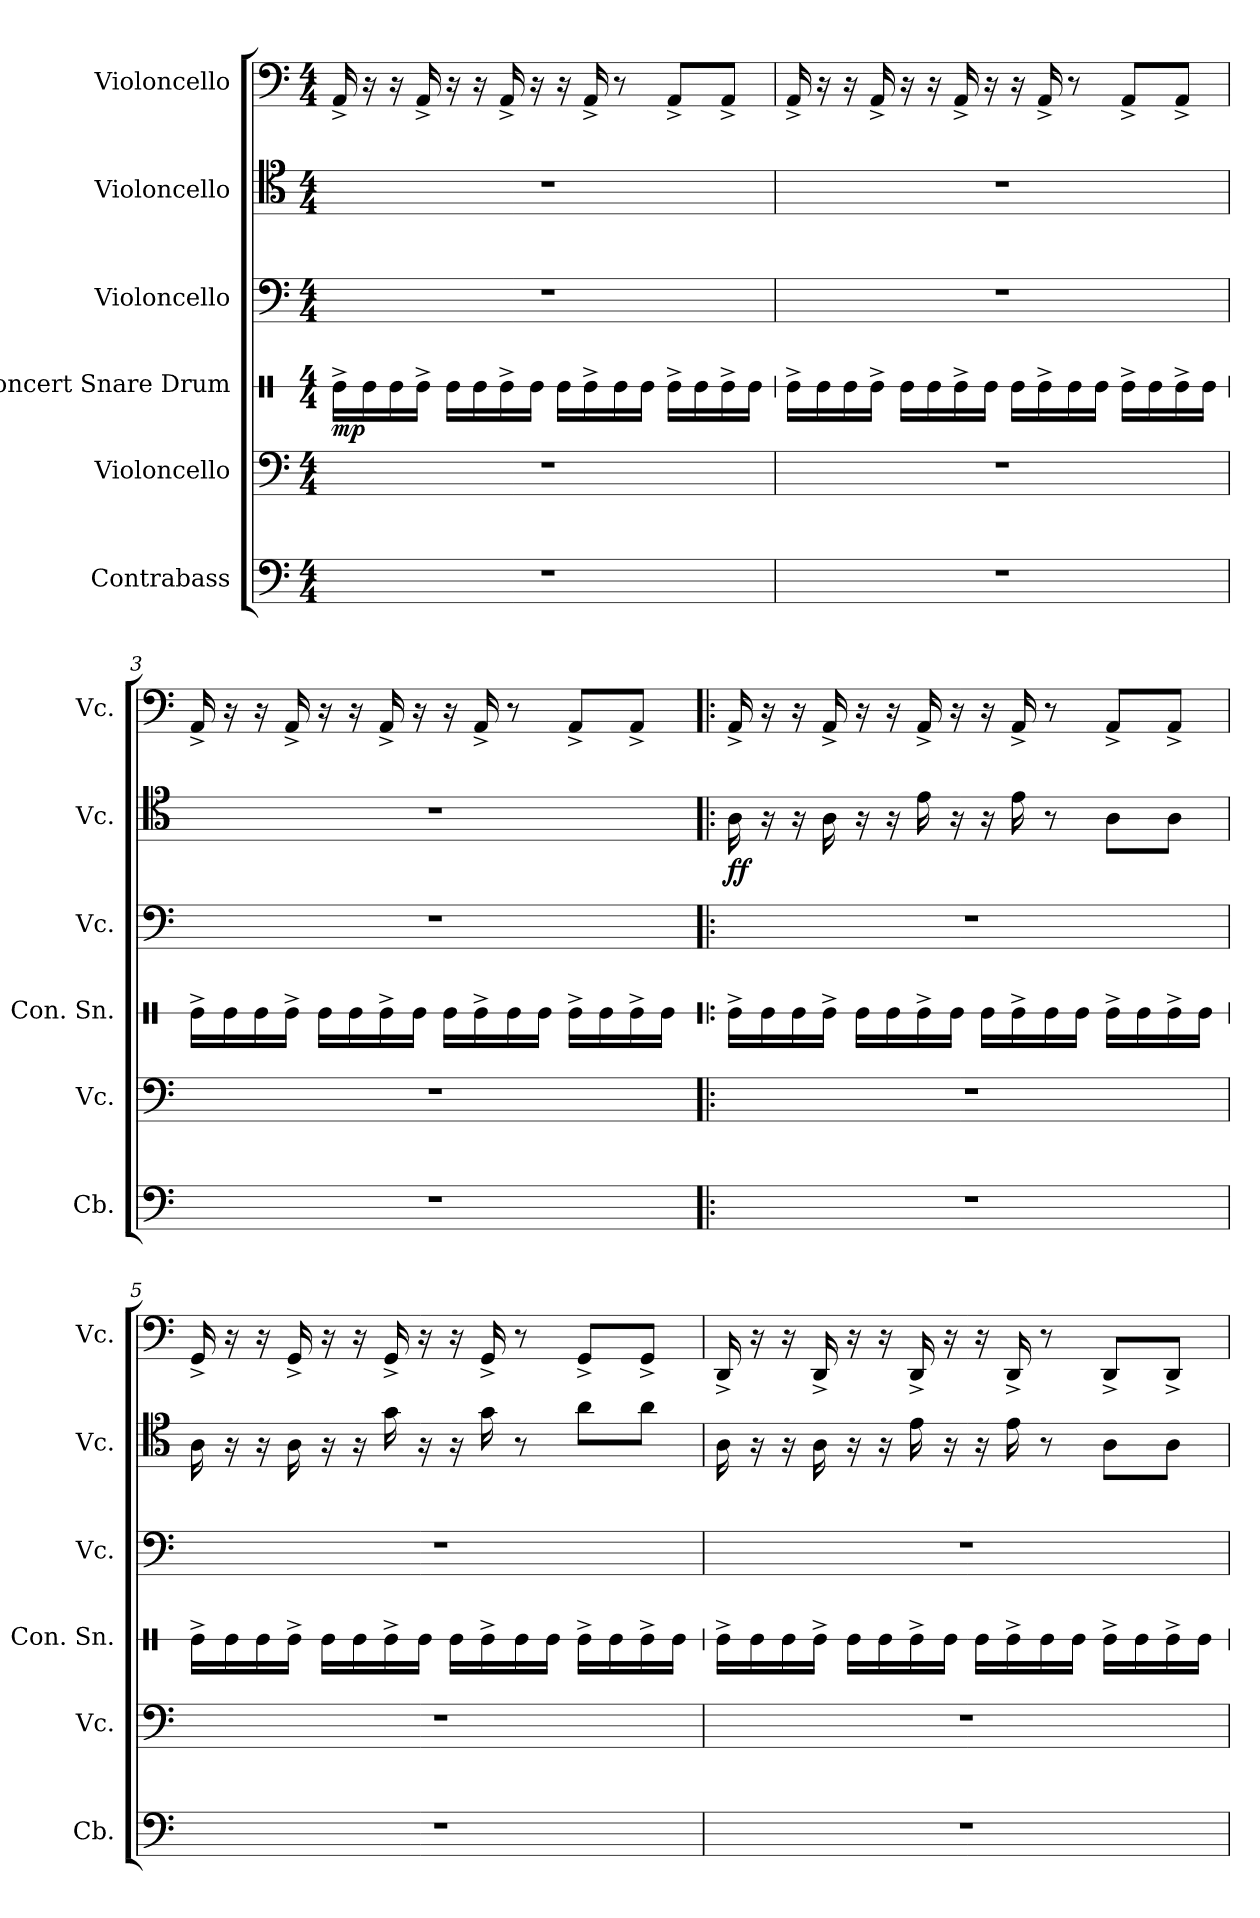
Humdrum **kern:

**kern	**kern	**kern	**dynam	**kern	**kern	**dynam	**kern
*part6	*part5	*part4	*part4	*part3	*part2	*part2	*part1
*staff6	*staff5	*staff4	*staff4	*staff3	*staff2	*staff2	*staff1
*I"Contrabass	*I"Violoncello	*I"Concert Snare Drum	*	*I"Violoncello	*I"Violoncello	*	*I"Violoncello
*I'Cb.	*I'Vc.	*I'Con. Sn.	*	*I'Vc.	*I'Vc.	*	*I'Vc.
*	*	*stria1	*	*	*	*	*
*clefF4	*clefF4	*clefX	*	*clefF4	*clefC4	*	*clefF4
*ITrd7c12	*	*	*	*	*	*	*
*k[]	*k[]	*k[]	*	*k[]	*k[]	*	*k[]
*M4/4	*M4/4	*M4/4	*	*M4/4	*M4/4	*	*M4/4
=1	=1	=1	=1	=1	=1	=1	=1
!	!	!	!LO:DY:b	!	!	!	!
1r	1r	16Re^\LL	mp	1r	1r	.	16AA^/
.	.	16Re\	.	.	.	.	16r
.	.	16Re\	.	.	.	.	16r
.	.	16Re^\JJ	.	.	.	.	16AA^/
.	.	16Re\LL	.	.	.	.	16r
.	.	16Re\	.	.	.	.	16r
.	.	16Re^\	.	.	.	.	16AA^/
.	.	16Re\JJ	.	.	.	.	16r
.	.	16Re\LL	.	.	.	.	16r
.	.	16Re^\	.	.	.	.	16AA^/
.	.	16Re\	.	.	.	.	8r
.	.	16Re\JJ	.	.	.	.	.
.	.	16Re^\LL	.	.	.	.	8AA^/L
.	.	16Re\	.	.	.	.	.
.	.	16Re^\	.	.	.	.	8AA^/J
.	.	16Re\JJ	.	.	.	.	.
=2	=2	=2	=2	=2	=2	=2	=2
1r	1r	16Re^\LL	.	1r	1r	.	16AA^/
.	.	16Re\	.	.	.	.	16r
.	.	16Re\	.	.	.	.	16r
.	.	16Re^\JJ	.	.	.	.	16AA^/
.	.	16Re\LL	.	.	.	.	16r
.	.	16Re\	.	.	.	.	16r
.	.	16Re^\	.	.	.	.	16AA^/
.	.	16Re\JJ	.	.	.	.	16r
.	.	16Re\LL	.	.	.	.	16r
.	.	16Re^\	.	.	.	.	16AA^/
.	.	16Re\	.	.	.	.	8r
.	.	16Re\JJ	.	.	.	.	.
.	.	16Re^\LL	.	.	.	.	8AA^/L
.	.	16Re\	.	.	.	.	.
.	.	16Re^\	.	.	.	.	8AA^/J
.	.	16Re\JJ	.	.	.	.	.
!!LO:LB:g=z
=3	=3	=3	=3	=3	=3	=3	=3
1r	1r	16Re^\LL	.	1r	1r	.	16AA^/
.	.	16Re\	.	.	.	.	16r
.	.	16Re\	.	.	.	.	16r
.	.	16Re^\JJ	.	.	.	.	16AA^/
.	.	16Re\LL	.	.	.	.	16r
.	.	16Re\	.	.	.	.	16r
.	.	16Re^\	.	.	.	.	16AA^/
.	.	16Re\JJ	.	.	.	.	16r
.	.	16Re\LL	.	.	.	.	16r
.	.	16Re^\	.	.	.	.	16AA^/
.	.	16Re\	.	.	.	.	8r
.	.	16Re\JJ	.	.	.	.	.
.	.	16Re^\LL	.	.	.	.	8AA^/L
.	.	16Re\	.	.	.	.	.
.	.	16Re^\	.	.	.	.	8AA^/J
.	.	16Re\JJ	.	.	.	.	.
=4!|:	=4!|:	=4!|:	=4!|:	=4!|:	=4!|:	=4!|:	=4!|:
!	!	!	!	!	!	!LO:DY:b	!
1r	1r	16Re^\LL	.	1r	16A\	ff	16AA^/
.	.	16Re\	.	.	16r	.	16r
.	.	16Re\	.	.	16r	.	16r
.	.	16Re^\JJ	.	.	16A\	.	16AA^/
.	.	16Re\LL	.	.	16r	.	16r
.	.	16Re\	.	.	16r	.	16r
.	.	16Re^\	.	.	16e\	.	16AA^/
.	.	16Re\JJ	.	.	16r	.	16r
.	.	16Re\LL	.	.	16r	.	16r
.	.	16Re^\	.	.	16e\	.	16AA^/
.	.	16Re\	.	.	8r	.	8r
.	.	16Re\JJ	.	.	.	.	.
.	.	16Re^\LL	.	.	8A\L	.	8AA^/L
.	.	16Re\	.	.	.	.	.
.	.	16Re^\	.	.	8A\J	.	8AA^/J
.	.	16Re\JJ	.	.	.	.	.
!!LO:PB:g=z
=5	=5	=5	=5	=5	=5	=5	=5
1r	1r	16Re^\LL	.	1r	16A\	.	16GG^/
.	.	16Re\	.	.	16r	.	16r
.	.	16Re\	.	.	16r	.	16r
.	.	16Re^\JJ	.	.	16A\	.	16GG^/
.	.	16Re\LL	.	.	16r	.	16r
.	.	16Re\	.	.	16r	.	16r
.	.	16Re^\	.	.	16g\	.	16GG^/
.	.	16Re\JJ	.	.	16r	.	16r
.	.	16Re\LL	.	.	16r	.	16r
.	.	16Re^\	.	.	16g\	.	16GG^/
.	.	16Re\	.	.	8r	.	8r
.	.	16Re\JJ	.	.	.	.	.
.	.	16Re^\LL	.	.	8a\L	.	8GG^/L
.	.	16Re\	.	.	.	.	.
.	.	16Re^\	.	.	8a\J	.	8GG^/J
.	.	16Re\JJ	.	.	.	.	.
=6	=6	=6	=6	=6	=6	=6	=6
1r	1r	16Re^\LL	.	1r	16A\	.	16DD^/
.	.	16Re\	.	.	16r	.	16r
.	.	16Re\	.	.	16r	.	16r
.	.	16Re^\JJ	.	.	16A\	.	16DD^/
.	.	16Re\LL	.	.	16r	.	16r
.	.	16Re\	.	.	16r	.	16r
.	.	16Re^\	.	.	16e\	.	16DD^/
.	.	16Re\JJ	.	.	16r	.	16r
.	.	16Re\LL	.	.	16r	.	16r
.	.	16Re^\	.	.	16e\	.	16DD^/
.	.	16Re\	.	.	8r	.	8r
.	.	16Re\JJ	.	.	.	.	.
.	.	16Re^\LL	.	.	8A\L	.	8DD^/L
.	.	16Re\	.	.	.	.	.
.	.	16Re^\	.	.	8A\J	.	8DD^/J
.	.	16Re\JJ	.	.	.	.	.
=	=	=	=	=	=	=	=
*-	*-	*-	*-	*-	*-	*-	*-
